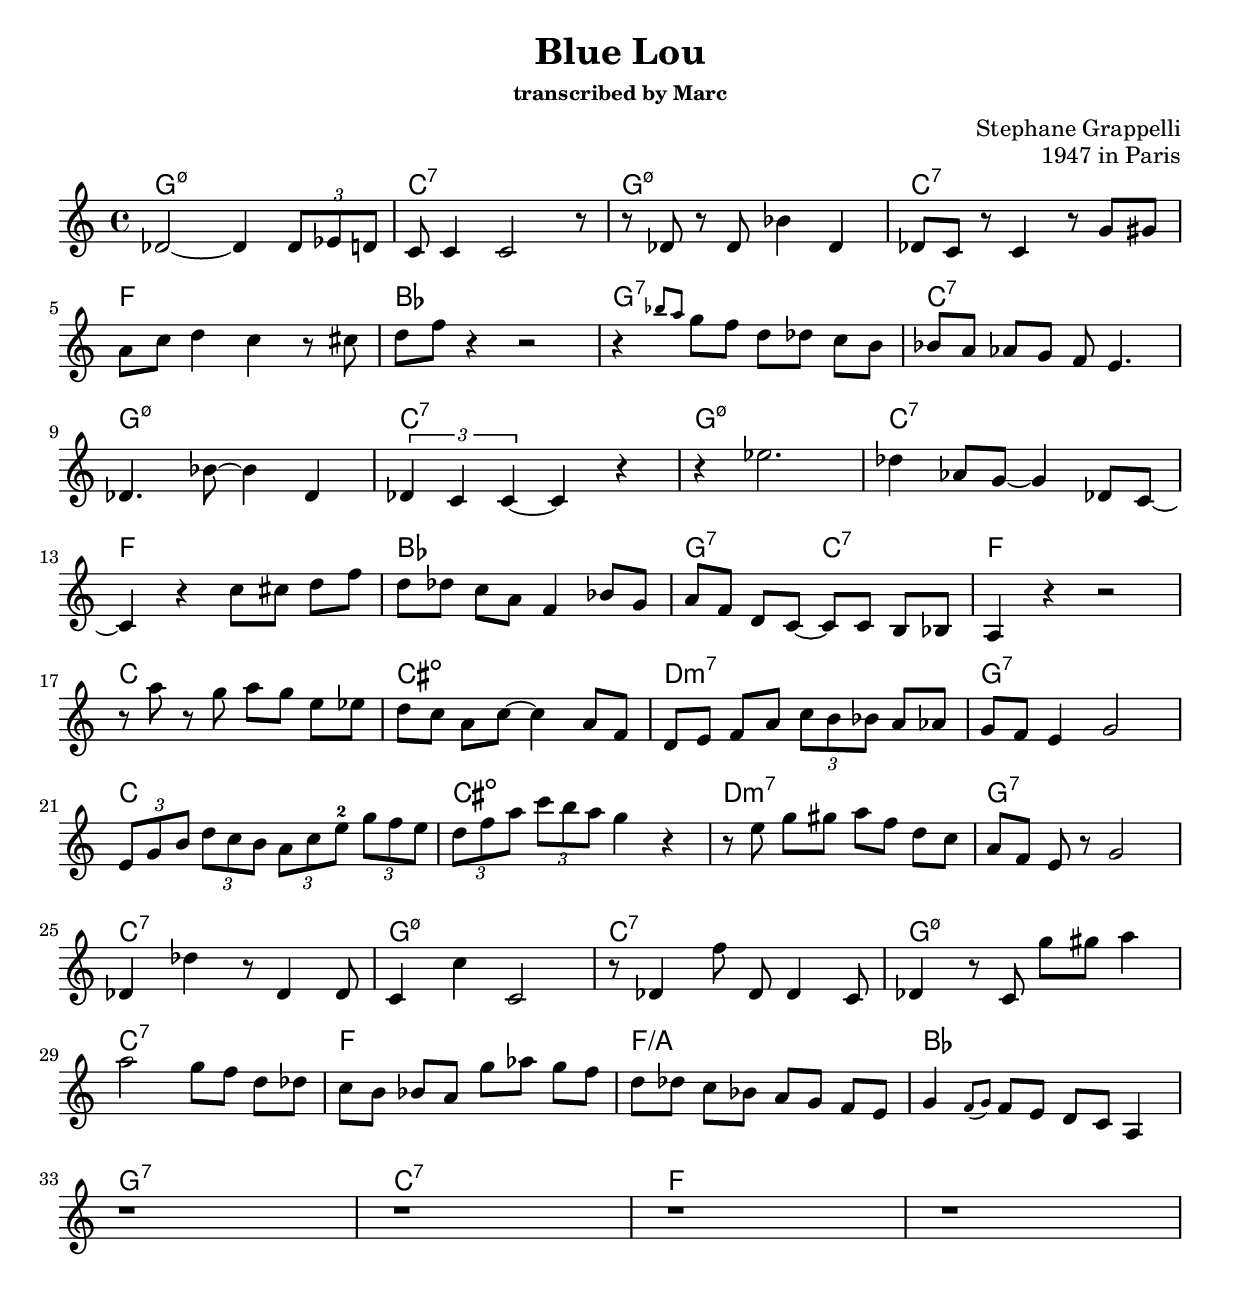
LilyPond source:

\version "2.24.0"
\language "english"

%==========================================================
%  twoByTwoBeaming
%
%  This snippet sets a custom beaming pattern in common time
%  (e.g., 2/4, 3/4, 4/4) so that eighth notes are grouped
%  in pairs instead of default larger groups.
%
%  Result:
%    ♪♪ ♪♪ ♪♪ instead of ♪♪♪♪ ♪♪♪♪
%
%  How it works:
%    (1 . 8) → One beat = quarter note; smallest note = eighth note
%    (2 2 2 2) → Beam eighth notes in groups of 2
%
%  This produces more consistent and readable beams in certain
%  rhythmic contexts, especially in early music.
%
%  Usage:
%    Add this to your layout block:
%
%      \context {
%        \Voice
%        \twoByTwoBeaming
%      }
%
%==========================================================

twoByTwoBeaming = {
  % Each entry maps a beat-unit/subdivision combination to a beaming pattern

  % Macro to beam eighth notes two by two in any quarter-note meter (e.g., 2/4, 3/4, 4/4)
  % (1 . 8): one quarter-note beat, with beams applied at eighth-note level
  %        : (beat-unit . smallest-note-value):
  %        : ( 1 = quarter note beat (used in 2/4, 3/4, 4/4, etc.)
  %        : ( 8 = eighth notes are the level of beaming we're targeting
  %  .     : Separator between the key and its value

  % (2 2 2 2): group eighth notes into 2-note beams
  %          : Beaming pattern: group eighth notes into groups of 2
  %          : In 3/4: gives ♪♪ ♪♪ ♪♪
  %          : In 4/4: gives ♪♪ ♪♪ ♪♪ ♪♪

  \set beamExceptions = #'(
                            (end .
                                 (
                                   ((1 . 8) . (2 2 2 2))
                                   )
                                 )
                            )
}

\version "2.24.0"
%=============================================
%   created by MuseScore Version: 1.3
%          September 28, 2014
%=============================================
%% http://lsr.di.unimi.it/LSR/Item?id=838

%LSR completed by P.P.Schneider on Feb. 2014 for v2.18

#(define ((bars-per-line-engraver bar-list) context)
  (let* ((working-copy bar-list)
         (total (1+ (car working-copy))))
    `((acknowledgers
       (paper-column-interface
        . ,(lambda (engraver grob source-engraver)
             (let ((internal-bar (ly:context-property context 'internalBarNumber)))
               (if (and (pair? working-copy)
                        (= (remainder internal-bar total) 0)
                        (eq? #t (ly:grob-property grob 'non-musical)))
                   (begin
                     (set! (ly:grob-property grob 'line-break-permission) 'force)
                     (if (null? (cdr working-copy))
                         (set! working-copy bar-list)
                         (begin
                           (set! working-copy (cdr working-copy))))
                           (set! total (+ total (car working-copy))))))))))))


\header {
  title = "Blue Lou"
  subtitle = \markup \small "transcribed by Marc"
  composer = "Stephane Grappelli"
  opus = "1947 in Paris"
  % Stephane Grappelli 26.03.1947
}

chordNames = \chordmode {
  g1:m7.5-  c:7    g:m7.5-  c:7
  f1        bf     g:7      c:7

  g:m7.5-   c:7    g:m7.5-  c:7
  f         bf     g2:7  c2:7  f1

  c         cs:dim d:m7    g:7
  c         cs:dim d:m7 g:7 c:7

  g:m7.5-   c:7    g:m7.5-  c:7
  f         f/a    bf       g:7  c:7  f
}


melody = \relative c' {

  df2 ~ df4 \tuplet 3/2 { df8 ef d}
  c8 c4 c2 r8
  r8 df r df bf'4 df,
  df8   c8 r  c4 r8 g'8 gs
  a8 c d4 c r8 cs
  d f r4 r2
  r4 \grace {bf8 a} g8 f d df c b bf a af g f e4.

  df bf'8 ~ bf4 df, \tuplet 3/2 {df4 c c~} c4 r4
  r4 ef'2. df4 af8 g ~ g4 df8  c ~
  c4 r4 c'8 cs d f d df! c a f4 bf8 g
  a f d c ~ c c b bf a4 r4 r2

  r8 a''8 r g a g e ef d c a c ~ c4 a8 f

  d e f a \tuplet 3/2 {c8 b bf} a af g f e4 g2
  %%
  \tuplet 3/2 { e8 g b}   \tuplet 3/2 { d c b }
  \tuplet 3/2 { a c e-2}  \tuplet 3/2 { g f e}
  \tuplet 3/2 { d f a}    \tuplet 3/2 { c b a} g4 r4

  r8 e8 g gs a f d c a f e r8 g2
  df4 df'  r8 df,4 df8 c  4  c' c,2
  r8 df 4 f'8 df,8  df4 c8 df4 r8 c

  g'' gs
  a4 a2 g8 f d df c b bf a
  g' af g f d df c bf
  a g f e
  g4 \grace {f8( g)} f8 e d c a4 
  r1 r1 r1 r1


}

\score {
  <<
    \new ChordNames \chordNames
    \new Staff \melody
  >>
  \layout {
    indent=0
    \context {
      \Voice
      \twoByTwoBeaming
    }
    \context {
      \Score
      %use the line below to insist on your layout
      %\override NonMusicalPaperColumn.line-break-permission = ##f
      \consists #(bars-per-line-engraver '(4 ))
    }
  }

  \midi { }
}


%{
convert-ly (GNU LilyPond) 2.24.4  convert-ly: Processing `'...
Applying conversion: 2.19.24, 2.19.28, 2.19.29, 2.19.32, 2.19.39,
2.19.40, 2.19.46, 2.19.49, 2.20.0, 2.21.0, 2.21.2, 2.22.0, 2.23.1,
2.23.2, 2.23.3, 2.23.4, 2.23.5, 2.23.6, 2.23.7, 2.23.8, 2.23.9,
2.23.10, 2.23.11, 2.23.12, 2.23.13, 2.23.14, 2.24.0
%}
